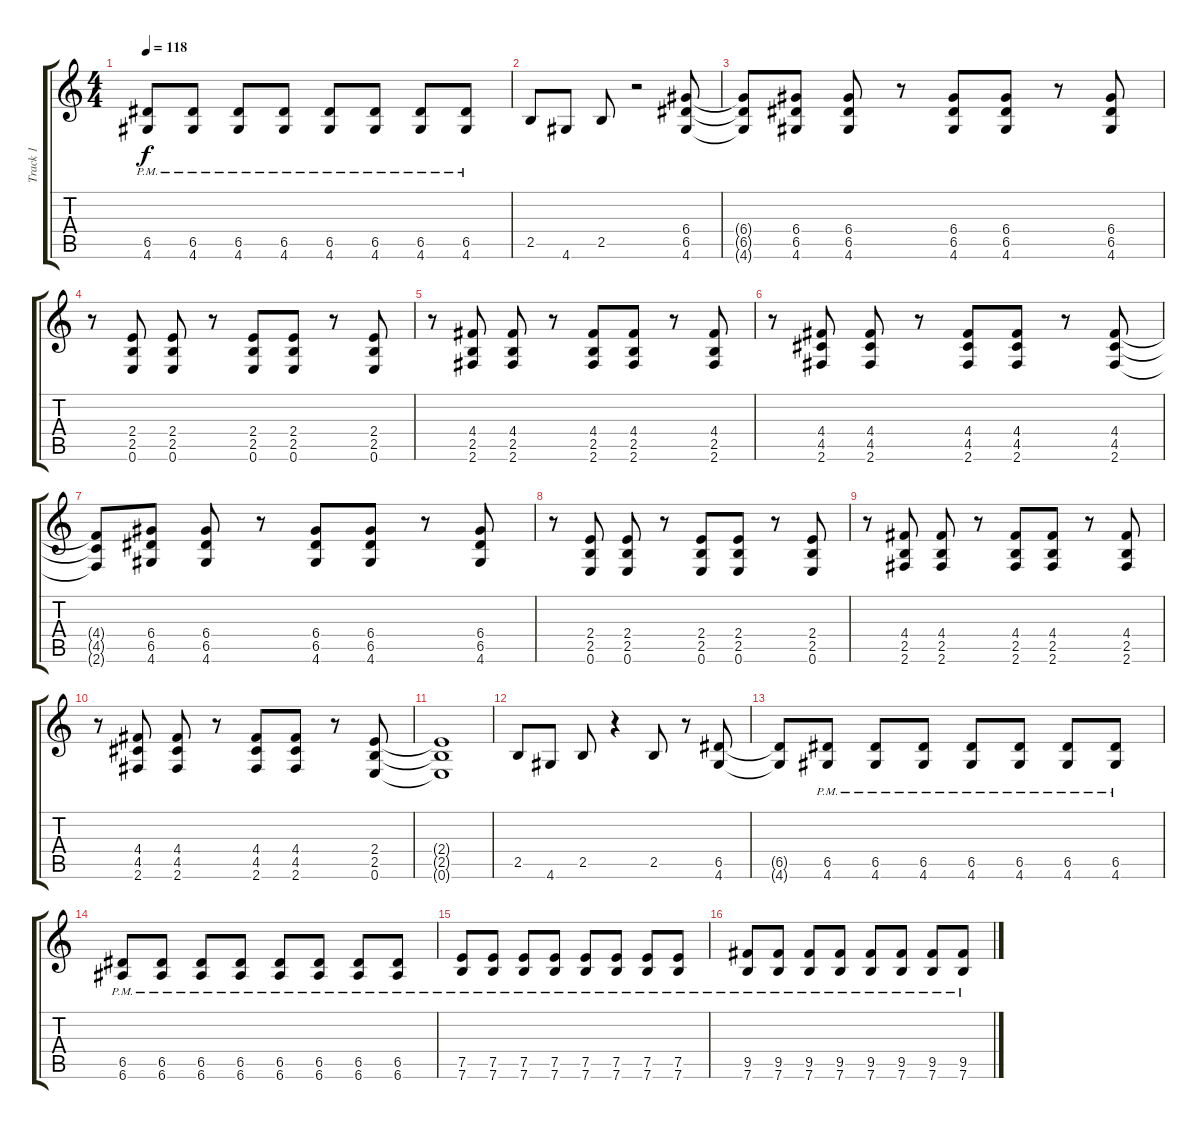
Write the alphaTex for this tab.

\track ("Track 1" "Track 1") {instrument distortionguitar}
\staff {score tabs}
\tuning (E4 B3 G3 D3 A2 E2) {hide}
\ts (4 4)
\tempo 118
\clef g2
\ks c
(6.5{pm} 4.6{pm}).8{dy f} (6.5{pm} 4.6{pm}).8 (6.5{pm} 4.6{pm}).8 (6.5{pm} 4.6{pm}).8 (6.5{pm} 4.6{pm}).8 (6.5{pm} 4.6{pm}).8 (6.5{pm} 4.6{pm}).8 (6.5{pm} 4.6{pm}).8 |
2.5.8 4.6.8 2.5.8 r.2 (6.4 6.5 4.6).8 |
(6.4{t} 6.5{t} 4.6{t}).8 (6.4 6.5 4.6).8 (6.4 6.5 4.6).8 r.8 (6.4 6.5 4.6).8 (6.4 6.5 4.6).8 r.8 (6.4 6.5 4.6).8 |
r.8 (2.4 2.5 0.6).8 (2.4 2.5 0.6).8 r.8 (2.4 2.5 0.6).8 (2.4 2.5 0.6).8 r.8 (2.4 2.5 0.6).8 |
r.8 (4.4 2.5 2.6).8 (4.4 2.5 2.6).8 r.8 (4.4 2.5 2.6).8 (4.4 2.5 2.6).8 r.8 (4.4 2.5 2.6).8 |
r.8 (4.4 4.5 2.6).8 (4.4 4.5 2.6).8 r.8 (4.4 4.5 2.6).8 (4.4 4.5 2.6).8 r.8 (4.4 4.5 2.6).8 |
(4.4{t} 4.5{t} 2.6{t}).8 (6.4 6.5 4.6).8 (6.4 6.5 4.6).8 r.8 (6.4 6.5 4.6).8 (6.4 6.5 4.6).8 r.8 (6.4 6.5 4.6).8 |
r.8 (2.4 2.5 0.6).8 (2.4 2.5 0.6).8 r.8 (2.4 2.5 0.6).8 (2.4 2.5 0.6).8 r.8 (2.4 2.5 0.6).8 |
r.8 (4.4 2.5 2.6).8 (4.4 2.5 2.6).8 r.8 (4.4 2.5 2.6).8 (4.4 2.5 2.6).8 r.8 (4.4 2.5 2.6).8 |
r.8 (4.4 4.5 2.6).8 (4.4 4.5 2.6).8 r.8 (4.4 4.5 2.6).8 (4.4 4.5 2.6).8 r.8 (2.4 2.5 0.6).8 |
(2.4{t} 2.5{t} 0.6{t}).1 |
2.5.8 4.6.8 2.5.8 r.4 2.5.8 r.8 (6.5 4.6).8 |
(6.5{t} 4.6{t}).8 (6.5{pm} 4.6{pm}).8 (6.5{pm} 4.6{pm}).8 (6.5{pm} 4.6{pm}).8 (6.5{pm} 4.6{pm}).8 (6.5{pm} 4.6{pm}).8 (6.5{pm} 4.6{pm}).8 (6.5{pm} 4.6{pm}).8 |
(6.5{pm} 6.6{pm}).8 (6.5{pm} 6.6{pm}).8 (6.5{pm} 6.6{pm}).8 (6.5{pm} 6.6{pm}).8 (6.5{pm} 6.6{pm}).8 (6.5{pm} 6.6{pm}).8 (6.5{pm} 6.6{pm}).8 (6.5{pm} 6.6{pm}).8 |
(7.5{pm} 7.6{pm}).8 (7.5{pm} 7.6{pm}).8 (7.5{pm} 7.6{pm}).8 (7.5{pm} 7.6{pm}).8 (7.5{pm} 7.6{pm}).8 (7.5{pm} 7.6{pm}).8 (7.5{pm} 7.6{pm}).8 (7.5{pm} 7.6{pm}).8 |
(9.5{pm} 7.6{pm}).8 (9.5{pm} 7.6{pm}).8 (9.5{pm} 7.6{pm}).8 (9.5{pm} 7.6{pm}).8 (9.5{pm} 7.6{pm}).8 (9.5{pm} 7.6{pm}).8 (9.5{pm} 7.6{pm}).8 (9.5{pm} 7.6{pm}).8
